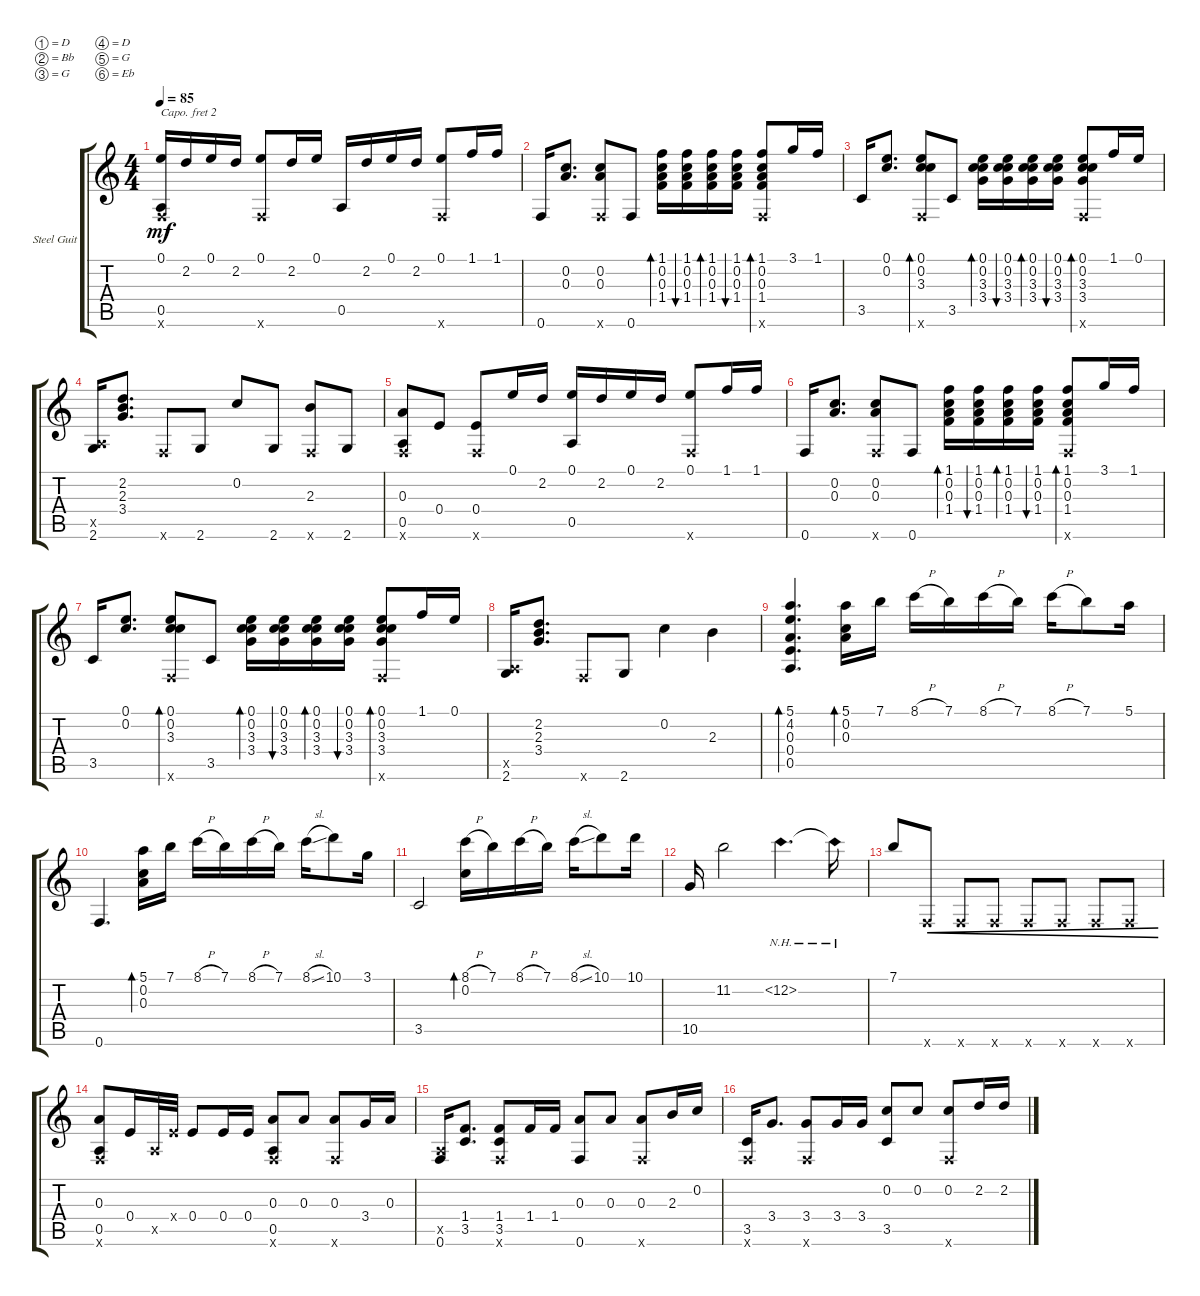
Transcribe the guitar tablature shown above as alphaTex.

\defaultSystemsLayout 4
\bracketExtendMode groupsimilarinstruments
\firstSystemTrackNameOrientation horizontal
\otherSystemsTrackNameOrientation horizontal
\track ("Steel Guitar" "Steel Guit") {instrument acousticguitarsteel}
\staff {score tabs}
\capo 2
\tuning (D4 Bb3 G3 D3 G2 Eb2)
\ts (4 4)
\tempo 85
\clef g2
\ks c
(0.5 0.1 0.6{x}).16{dy mf} 2.2.16 0.1.16 2.2.16 (0.1 0.6{x}).8 2.2.16 0.1.16 0.5.16 2.2.16 0.1.16 2.2.16 (0.1 0.6{x}).8 1.1.16 1.1.16 |
0.6.16 (0.3 0.2).8{d} (0.6{x} 0.3 0.2).8 0.6.8 (1.4 0.3 0.2 1.1).16{bd 30} (1.4 0.3 0.2 1.1).16{bu 30} (1.4 0.3 0.2 1.1).16{bd 30} (1.4 0.3 0.2 1.1).16{bu 30} (1.4 0.3 0.2 1.1 0.6{x}).8{bd 30} 3.1.16 1.1.16 |
3.5.16 (0.2 0.1).8{d} (0.6{x} 3.3 0.1 0.2).8{bd 30} 3.5.8 (3.4 3.3 0.2 0.1).16{bd 30} (3.4 3.3 0.2 0.1).16{bu 30} (3.4 3.3 0.2 0.1).16{bd 30} (3.4 3.3 0.2 0.1).16{bu 30} (3.4 3.3 0.2 0.1 0.6{x}).8{bd 30} 1.1.16 0.1.16 |
(2.6 0.5{x}).16 (2.3 3.4 2.2).8{d} 0.6{x}.8 2.6.8 0.2.8 2.6.8 (2.3 0.6{x}).8 2.6.8 |
(0.5 0.3 0.6{x}).8 0.4.8 (0.6{x} 0.4).8 0.1.16 2.2.16 (0.1 0.5).16 2.2.16 0.1.16 2.2.16 (0.1 0.6{x}).8 1.1.16 1.1.16 |
0.6.16 (0.3 0.2).8{d} (0.6{x} 0.3 0.2).8 0.6.8 (1.4 0.3 0.2 1.1).16{bd 30} (1.4 0.3 0.2 1.1).16{bu 30} (1.4 0.3 0.2 1.1).16{bd 30} (1.4 0.3 0.2 1.1).16{bu 30} (1.4 0.3 0.2 1.1 0.6{x}).8{bd 30} 3.1.16 1.1.16 |
3.5.16 (0.2 0.1).8{d} (0.6{x} 3.3 0.1 0.2).8{bd 30} 3.5.8 (3.4 3.3 0.2 0.1).16{bd 30} (3.4 3.3 0.2 0.1).16{bu 30} (3.4 3.3 0.2 0.1).16{bd 30} (3.4 3.3 0.2 0.1).16{bu 30} (3.4 3.3 0.2 0.1 0.6{x}).8{bd 30} 1.1.16 0.1.16 |
(2.6 0.5{x}).16 (2.3 3.4 2.2).8{d} 0.6{x}.8 2.6.8 0.2.4 2.3.4 |
(0.5 0.4 0.3 4.2 5.1).4{d bd 30} (5.1 0.3 0.2).16{bd 30} 7.1.16 8.1{h}.16 7.1.16 8.1{h}.16 7.1.16 8.1{h}.16 7.1.8 5.1.16 |
0.6.4{d} (5.1 0.3 0.2).16{bd 30} 7.1.16 8.1{h}.16 7.1.16 8.1{h}.16 7.1.16 8.1{sl}.16 10.1.8 3.1.16 |
3.5.2 (8.1{h} 0.2).16{bd 30} 7.1.16 8.1{h}.16 7.1.16 8.1{sl}.16 10.1.8 10.1.16 |
10.5.16 11.2.2 12.2{nh}.4{d} 12.2{nh t}.16 |
7.1.8 0.6{x}.8{cre} 0.6{x}.8{cre} 0.6{x}.8{cre} 0.6{x}.8{cre} 0.6{x}.8{cre} 0.6{x}.8{cre} 0.6{x}.8{cre} |
(0.5 0.3 0.6{x}).8 0.4.16 0.5{x}.32 0.4{x}.32 0.4.8 0.4.16 0.4.16 (0.3 0.5 0.6{x}).8 0.3.8 (0.3 0.6{x}).8 3.4.16 0.3.16 |
(0.6 0.5{x}).16 (3.5 1.4).8{d} (1.4 3.5 0.6{x}).8 1.4.16 1.4.16 (0.3 0.6).8 0.3.8 (0.3 0.6{x}).8 2.3.16 0.2.16 |
(3.5 0.6{x}).16 3.4.8{d} (3.4 0.6{x}).8 3.4.16 3.4.16 (0.2 3.5).8 0.2.8 (0.2 0.6{x}).8 2.2.16 2.2.16
